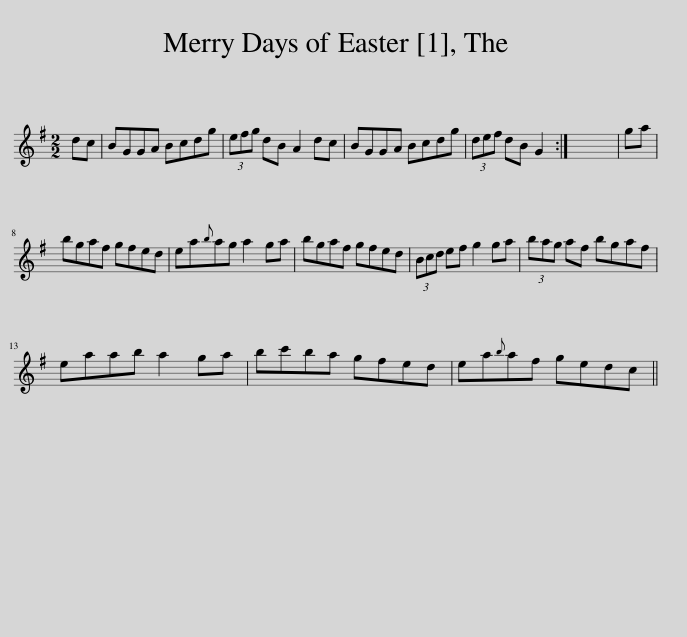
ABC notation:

X:1
L:1/8
M:2/2
I:linebreak $
K:G
V:1 treble
V:1
 dc | BGGA Bcdg | (3efg dB A2 dc | BGGA Bcdg | (3def dB G2 :| %5
 x8 | ga |$ bgaf gfed | ea{b}ag a2 ga | bgaf gfed | %10
 (3Bcd ef g2 ga | (3bag af bgaf |$ eaab a2 ga | bc'ba gfed | ea{b}af gedc || %15
